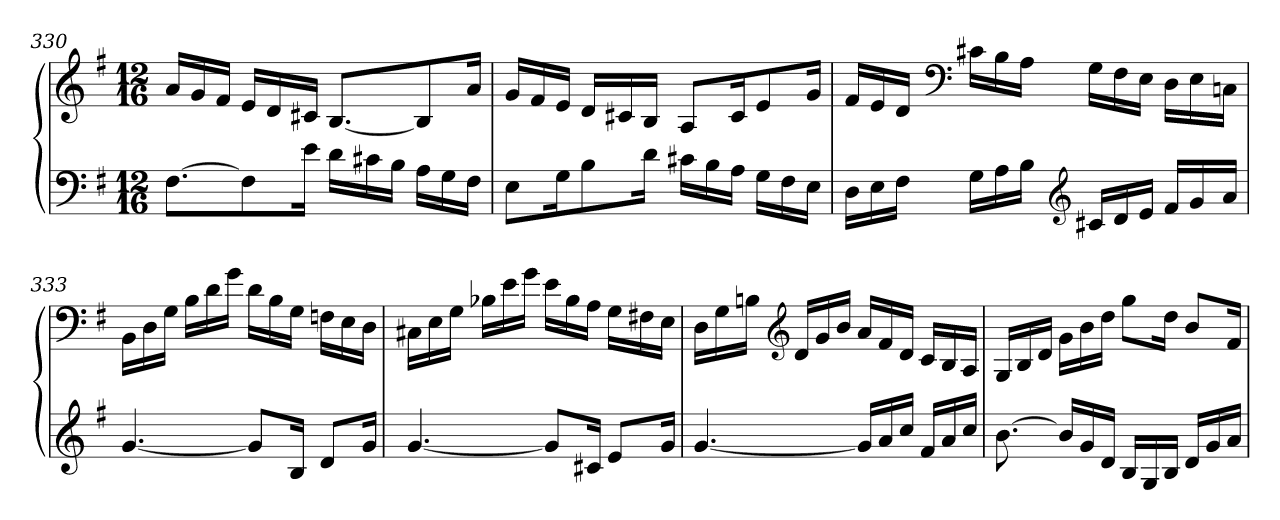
**kern	**kern
*part1	*part1
*staff2	*staff1
*clefF4	*clefG2
*k[f#]	*k[f#]
*G:	*G:
*M12/16	*M12/16
=330	=330
[8.F#\L	16a/LL
.	16g/
.	16f#/JJ
8F#\]	16e/LL
.	16d/
16e\Jk	16c#X/JJ
16d\LL	[8.B/L
16c#X\	.
16B\JJ	.
16A\LL	8B/]
16G\	.
16F#\JJ	16a/Jk
=331	=331
8E\L	16g/LL
.	16f#/
16G\K	16e/JJ
8B\	16d/LL
.	16c#X/
16d\Jk	16B/JJ
16c#X\LL	8A/L
16B\	.
16A\JJ	16c#/K
16G\LL	8e/
16F#\	.
16E\JJ	16g/Jk
!!LO:LB:g=z
=332	=332
16D\LL	16f#/LL
16E\	16e/
16F#\JJ	16d/JJ
*	*clefF4
16G\LL	16c#X\LL
16A\	16B\
16B\JJ	16A\JJ
*clefG2	*
16c#X/LL	16G\LL
16d/	16F#\
16e/JJ	16E\JJ
16f#/LL	16D\LL
16g/	16E\
16a/JJ	16Cn\JJ
=333	=333
[4.g/	16BB\LL
.	16D\
.	16G\JJ
.	16B\LL
.	16d\
.	16g\JJ
8g/L]	16d\LL
.	16B\
16B/Jk	16G\JJ
8d/L	16Fn\LL
.	16E\
16g/Jk	16D\JJ
=334	=334
[4.g/	16C#X\LL
.	16E\
.	16G\JJ
.	16B-X\LL
.	16e\
.	16g\JJ
8g/L]	16e\LL
.	16B-\
16c#X/Jk	16A\JJ
8e/L	16G\LL
.	16F#X\
16g/Jk	16E\JJ
!!LO:LB:g=z
=335	=335
[4.g/	16D\LL
.	16G\
.	16Bn\JJ
*	*clefG2
.	16d/LL
.	16g/
.	16b/JJ
16g/LL]	16a/LL
16a/	16f#/
16cc/JJ	16d/JJ
16f#/LL	16c/LL
16a/	16B/
16cc/JJ	16A/JJ
=336	=336
[8.b\	16G/LL
.	16B/
.	16d/JJ
16b/LL]	16g\LL
16g/	16b\
16d/JJ	16dd\JJ
16B/LL	8gg\L
16G/	.
16B/JJ	16dd\Jk
16d/LL	8b/L
16g/	.
16a/JJ	16f#/Jk
=	=
*-	*-
